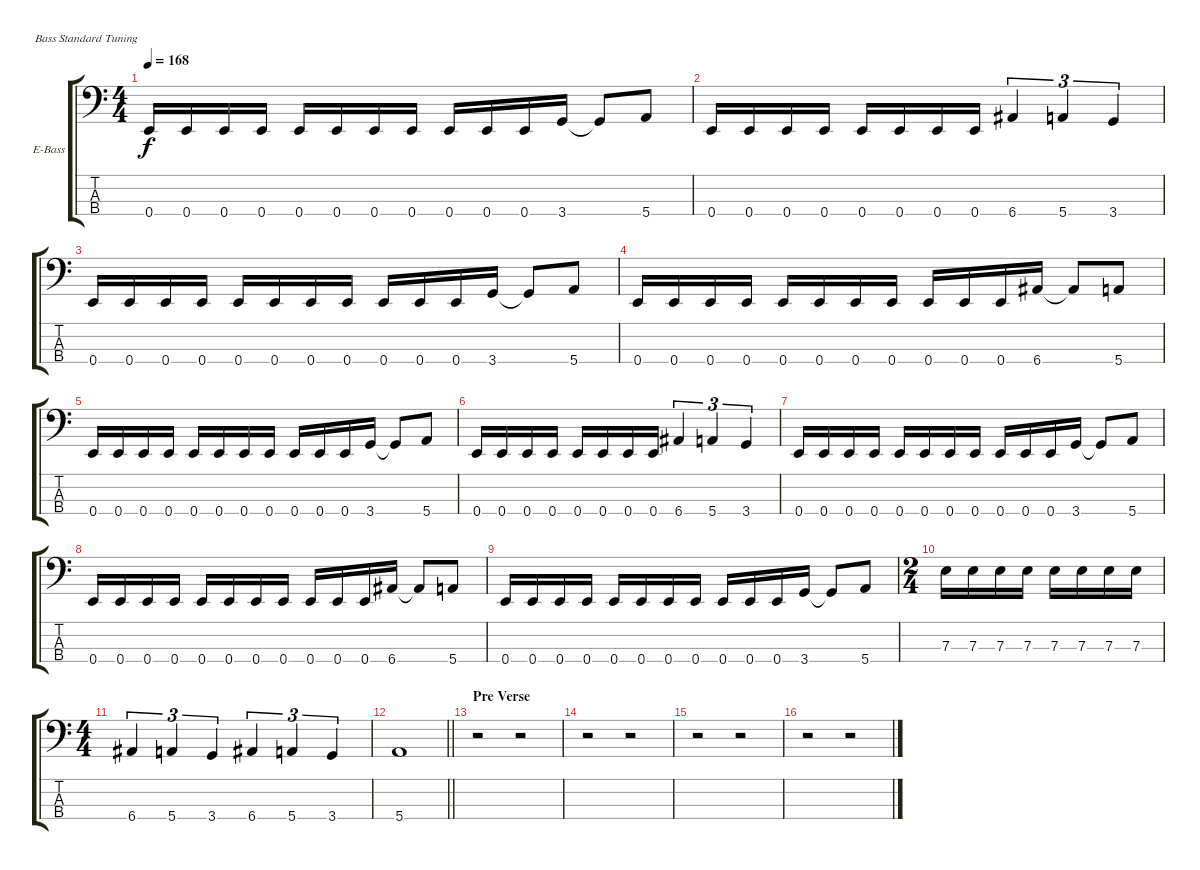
\bracketExtendMode groupsimilarinstruments
\firstSystemTrackNameOrientation horizontal
\otherSystemsTrackNameOrientation horizontal
\track ("Bass" "E-Bass") {instrument electricbasspick}
\staff {score tabs}
\tuning (G2 D2 A1 E1)
\ts (4 4)
\tempo 168
\clef f4
\ks c
0.4.16{dy f} 0.4.16 0.4.16 0.4.16 0.4.16 0.4.16 0.4.16 0.4.16 0.4.16 0.4.16 0.4.16 3.4.16 3.4{t}.8 5.4.8 |
0.4.16 0.4.16 0.4.16 0.4.16 0.4.16 0.4.16 0.4.16 0.4.16 6.4.4{tu (3 2)} 5.4.4{tu (3 2)} 3.4.4{tu (3 2)} |
0.4.16 0.4.16 0.4.16 0.4.16 0.4.16 0.4.16 0.4.16 0.4.16 0.4.16 0.4.16 0.4.16 3.4.16 3.4{t}.8 5.4.8 |
0.4.16 0.4.16 0.4.16 0.4.16 0.4.16 0.4.16 0.4.16 0.4.16 0.4.16 0.4.16 0.4.16 6.4.16 6.4{t}.8 5.4.8 |
0.4.16 0.4.16 0.4.16 0.4.16 0.4.16 0.4.16 0.4.16 0.4.16 0.4.16 0.4.16 0.4.16 3.4.16 3.4{t}.8 5.4.8 |
0.4.16 0.4.16 0.4.16 0.4.16 0.4.16 0.4.16 0.4.16 0.4.16 6.4.4{tu (3 2)} 5.4.4{tu (3 2)} 3.4.4{tu (3 2)} |
0.4.16 0.4.16 0.4.16 0.4.16 0.4.16 0.4.16 0.4.16 0.4.16 0.4.16 0.4.16 0.4.16 3.4.16 3.4{t}.8 5.4.8 |
0.4.16 0.4.16 0.4.16 0.4.16 0.4.16 0.4.16 0.4.16 0.4.16 0.4.16 0.4.16 0.4.16 6.4.16 6.4{t}.8 5.4.8 |
0.4.16 0.4.16 0.4.16 0.4.16 0.4.16 0.4.16 0.4.16 0.4.16 0.4.16 0.4.16 0.4.16 3.4.16 3.4{t}.8 5.4.8 |
\ts (2 4)
\beaming (8 2 2)
7.3.16 7.3.16 7.3.16 7.3.16 7.3.16 7.3.16 7.3.16 7.3.16 |
\ts (4 4)
\beaming (8 2 2 2 2)
6.4.4{tu (3 2)} 5.4.4{tu (3 2)} 3.4.4{tu (3 2)} 6.4.4{tu (3 2)} 5.4.4{tu (3 2)} 3.4.4{tu (3 2)} |
\barLineRight lightlight
5.4.1 |
\section ("" "Pre Verse")
r.2 r.2 |
r.2 r.2 |
r.2 r.2 |
r.2 r.2
